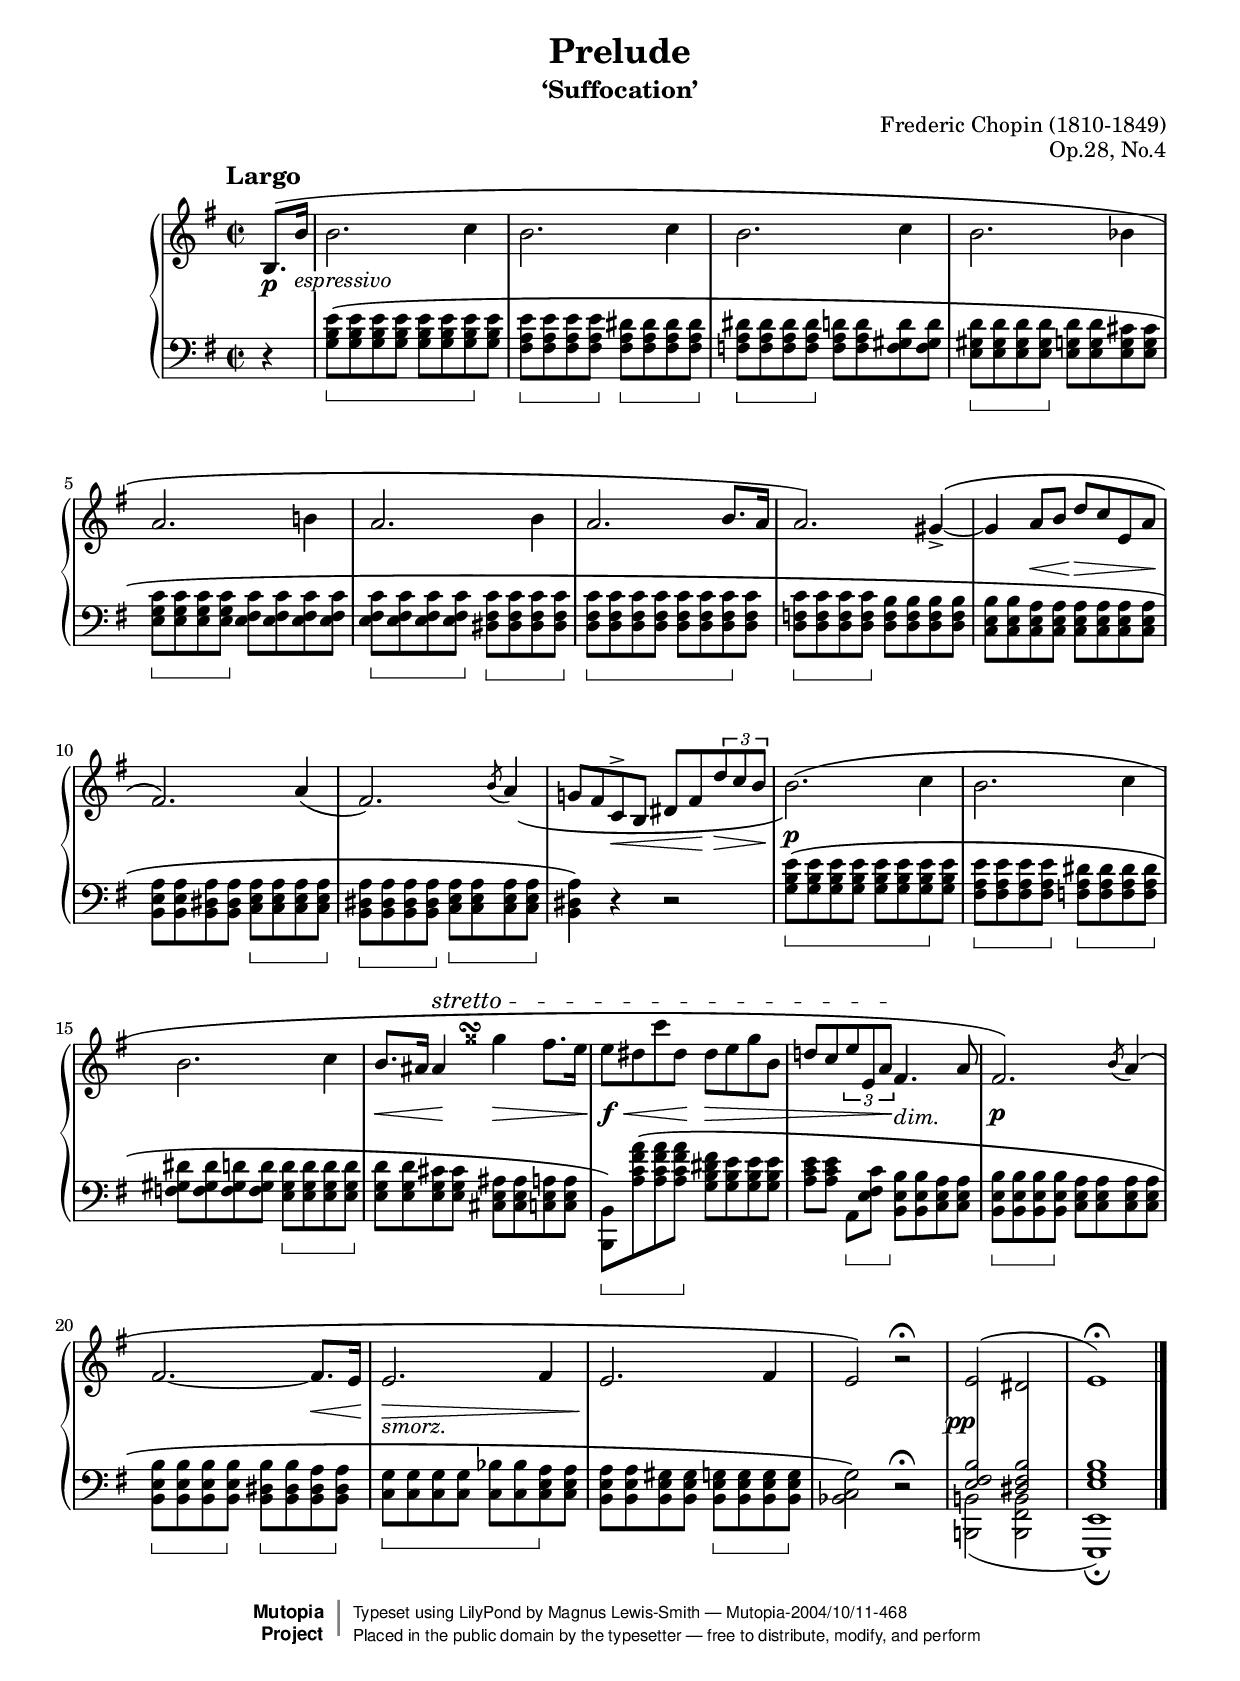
\version "2.18.2"
                             %                 "PRELUDE Op28 No4"
                             %                 by Frederic Chopin
                             %
                             %
                             
\include "english.ly"
\header {
                                % LILYPOND HEADERS
    title = "Prelude"
    subtitle = "‘Suffocation’"

    composer = "Frederic Chopin (1810-1849)"
    opus = "Op.28, No.4"
                                % MUTOPIA HEADERS
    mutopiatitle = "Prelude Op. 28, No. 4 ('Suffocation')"
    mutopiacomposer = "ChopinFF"
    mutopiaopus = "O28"
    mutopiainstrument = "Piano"
    date = "1838/39"
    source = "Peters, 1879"
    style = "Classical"
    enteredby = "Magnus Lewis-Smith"
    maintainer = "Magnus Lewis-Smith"
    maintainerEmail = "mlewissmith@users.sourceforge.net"
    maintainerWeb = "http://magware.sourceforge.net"
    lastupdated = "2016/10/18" %-------Javier Ruiz-Alma
    
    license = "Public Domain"
    
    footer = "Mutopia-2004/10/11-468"
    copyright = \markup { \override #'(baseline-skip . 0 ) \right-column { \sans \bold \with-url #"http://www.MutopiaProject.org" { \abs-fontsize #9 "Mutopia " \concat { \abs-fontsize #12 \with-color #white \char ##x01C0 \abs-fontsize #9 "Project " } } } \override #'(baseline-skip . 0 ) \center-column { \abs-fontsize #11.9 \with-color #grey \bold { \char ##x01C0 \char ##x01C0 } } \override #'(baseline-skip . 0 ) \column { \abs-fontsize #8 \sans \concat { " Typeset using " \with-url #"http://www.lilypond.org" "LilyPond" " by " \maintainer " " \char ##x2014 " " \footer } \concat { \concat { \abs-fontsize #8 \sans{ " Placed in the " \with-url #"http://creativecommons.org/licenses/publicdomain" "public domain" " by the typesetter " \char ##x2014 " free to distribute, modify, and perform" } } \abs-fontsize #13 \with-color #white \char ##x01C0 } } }
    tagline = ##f
}

\paper {
    top-margin = 8\mm
    line-width = 18.5\cm
    top-markup-spacing.basic-distance = #6
    markup-system-spacing.basic-distance = #3
    top-system-spacing.basic-distance = #8
    last-bottom-spacing.padding = #1.5
    ragged-bottom = ##f
    ragged-last-bottom = ##f
}

%#(set-default-paper-size "letter")
#(set-global-staff-size 19)

barRest =  {\skip 2 |}

paperOFF = { \set Score.skipTypesetting = ##t }
paperON = { \set Score.skipTypesetting = ##f }

hidePP = \tweak #'stencil ##f \pp
ppWhiteOut = \markup { \whiteout { \dynamic "pp" } }

posBeamA = \once \override Beam.damping = #2

shpSlurA = \shape #'( ((0 . -0.3) (8 . 0.5) (0 . 1) (0 . 0))
                      ((0 . 0) (0 . 0) (-3 . -0.7) (0 . -0.7)) ) PhrasingSlur
shpSlurB = \shape #'((0 . 2.8) (0 . 1) (0 . -0.6) (0 . 0)) PhrasingSlur
shpSlurC = \shape #'( ((0.8 . 0) (0.8 . 0) (0 . 0) (0 . 0))
                      ((0 . -0.5) (0 . -0.5) (-1 . 1) (-0.5 . 2)) ) PhrasingSlur
shpSlurD = \shape #'( ((0.3 . 0) (3 . 1) (-3 . 1) (0 . 0))
                      ((0 . 0) (0 . 0.3) (0 . 0.8) (0 . -0.7)) ) PhrasingSlur

shpSlurE = \shape #'((0 . 1) (0 . 0.6) (0 . 0.5) (0 . 0)) PhrasingSlur

posScriptA = \once \override Script.extra-offset = #'(-3 . 0)
posScriptB = \once \override TextScript.extra-offset = #'(-1.8 . -2.6)
posAccidental = \once \override Staff.AccidentalPlacement #'right-padding = #1.5

playRH =  \relative c' {
    \clef treble
    \time 2/2
    \key e \minor

                                % 0
    \phrasingSlurUp
    \partial 4 \posBeamA \shpSlurA b8.\(\p b'16_\markup{ \italic \whiteout "espressivo"} |

                                % 1 - 4
    b2. c4 |
    b2. c4 |
    b2. c4 |
    b2. bf4 |

                                % 5 - 8
    a2. b!4 |
    a2. b4 |
    a2. b8. a16 |
    a2.\)
    \shpSlurB
    gs4->\(~ |

                                % 9 - 12
    gs4 << {a8 b} \\
           {s32\< s s s s s s s\!} >> d8\> c e, a\! |           %% double voice to give hairpin a nicer length
    fs2.\) a4( |
    fs2.) \acciaccatura b8 \shpSlurC a4_\( |
    g!8 fs c\<^> b ds fs\! \tuplet 3/2 {d'\> c b\!} |

                                % 13 - 15
    \shpSlurD b2.\p\)\( c4 |
    b2. c4 |
    b2. c4 |
                                % 16 - 20
    << {  b8. as16 as4 } \\
       { s16\< s s s s s\! s s } >> \posScriptA \posAccidental gss'4\turn\> fs8. e16\! |  %% double voice to give hairpin a nicer length
    %\once\override Staff.Hairpin.extra-offset = #'(0 . 2.5)
    e8\f\< ds c' ds,\! ds\> e g b, |
    \stemUp
    d! c \tupletDown \tuplet 3/2 {e e, a\! } fs4._\markup{ \italic "dim." } a8 |
    \stemNeutral
    fs2.\p\) \acciaccatura b8 a4\( |
    fs2.~ fs8.\< e16\! |

                                % 21 - 23
    e2._\markup{\italic smorz.}\> fs4 |
    e2.\! fs4 |
    e2\) r\fermata |

                                % 24 - 25
    << { 
         \posScriptB \shpSlurE e2^\(-\hidePP_\ppWhiteOut ds | e1\)\fermata
       } \\ {
         \change Staff = "lh" \stemUp
         \crossStaff { <fs, b e,>2 <b ds, fs> } | <g b e,>1
    } >>
    \bar "|."
}


playLH =  \relative c' {
    \clef bass
    \time 2/2
    \key e \minor
                                % 0
    \partial 4 r4 |

                                % 1 - 4
    <g b e>8\sustainOn\(-\hidePP <g b e>8 <g b e>8 <g b e>8 <g b e>8 <g b e>8 <g b e>8\sustainOff <g b e>8 |
    <fs a e'>\sustainOn <fs a e'> <fs a e'> <fs a e'>\sustainOff <fs a ds>\sustainOn <fs a ds> <fs a ds> <fs a ds>\sustainOff |
    <f a ds>\sustainOn <f a ds> <f a ds> <f a ds>\sustainOff <f a d> <f a d> <f gs d'> <f gs d'> |
    <e gs d'>\sustainOn <e gs d'> <e gs d'> <e gs d'>\sustainOff <e g d'> <e g d'> <e g cs> <e g cs> |

                                % 5 - 8
    <e g c>\sustainOn <e g c> <e g c> <e g c>\sustainOff <e fs c'> <e fs c'> <e fs c'> <e fs c'> |
    <e fs c'>\sustainOn <e fs c'> <e fs c'> <e fs c'>\sustainOff <ds fs c'>\sustainOn <ds fs c'> <ds fs c'> <ds fs c'>\sustainOff |
    <d fs c'>\sustainOn <d fs c'> <d fs c'> <d fs c'> <d fs c'> <d fs c'> <d fs c'>\sustainOff <d fs c'> |
    <d f c'>\sustainOn <d f c'> <d f c'> <d f c'>\sustainOff <d f b> <d f b> <d f b> <d f b> |

                                % 9 - 12
    <c e b'> <c e b'> <c e a> <c e a> <c e a> <c e a> <c e a> <c e a> |
    <b e a> <b e a> <b ds a'> <b ds a'> <c e a>\sustainOn <c e a> <c e a> <c e a>\sustainOff |
    <b ds a'>\sustainOn <b ds a'> <b ds a'> <b ds a'>\sustainOff <c e a>\sustainOn <c e a> <c e a> <c e a>\sustainOff |
    <b ds a'>4\) r r2 |

                                % 13 - 16
    <g' b e>8\sustainOn\( <g b e>8 <g b e>8 <g b e>8 <g b e>8 <g b e>8 <g b e>8\sustainOff <g b e>8 |
    <fs a e'>\sustainOn <fs a e'> <fs a e'> <fs a e'>\sustainOff <f a ds>\sustainOn <f a ds> <f a ds> <f a ds>\sustainOff |
    <f gs ds'> <f gs ds'> <f gs d'> <f gs d'> <e gs d'>\sustainOn <e gs d'> <e gs d'> <e gs d'>\sustainOff |
    <e g d'> <e g d'> <e g cs> <e g cs> <cs e as> <cs e as> <c e a> <c e a> |

                                % 17 - 20
    <b, b'>\)\sustainOn <a'' c fs a>\( <a c fs a> <a c fs a>\sustainOff <g b ds fs> <g b e> <g b e> <g b e> |
    \override Staff.PianoPedalBracket.shorten-pair = #'(0 . -2.0)
    <a c e>[ <a c e>] a,\sustainOn <e' fs c'>\sustainOff <b e b'> <b e b'> <c e a> <c e a> |
    \revert Staff.PianoPedalBracket.shorten-pair
    <b e b'>\sustainOn <b e b'> <b e b'> <b e b'>\sustainOff <c e a> <c e a> <c e a> <c e a> |
    <b e b'>\sustainOn <b e b'> <b e b'> <b e b'>\sustainOff <b ds b'>\sustainOn <b ds b'> <b ds a'> <b ds a'>\sustainOff |

                                % 21 - 23
    <c g'>\sustainOn <c g'> <c g'> <c g'> <c bf'> <c bf'> <c e a>\sustainOff <c e a> |
    <b e a> <b e a> <b e gs> <b e gs> <b e g>\sustainOn <b e g> <b e g> <b e g>\sustainOff |
    <bf c g'>2\) r\fermata |

                                % 24 - 25
        \relative b,, { \stemDown <b! b'!>2_( <b b'fs> | <e, e'>1)_\fermata | }
        
}

superMarks =  {
    \partial 4 s4^\markup{ \center-align \bold\large \raise #1 "Largo" }  |
    \repeat unfold 15 { s1 }
    \set decrescendoText = \markup { \italic "stretto" }
    \set decrescendoSpanner = #'text
    s4 s8^\> s s2 |
    s4 s s s  |
    s s s\! s |
}


scoreAll =  {
    \new PianoStaff {
        \set PianoStaff.midiInstrument = "acoustic grand"
        <<
            \context Staff = "rh" {
%                \accidentalStyle modern
                \override Staff.TextScript.staff-padding = #2
                \override Staff.DynamicLineSpanner.staff-padding = #3  % (forced-distance - 6) / 2
                \override Staff.Hairpin.minimum-length = #3
                <<
                    \playRH
                    \superMarks
                >>
            }
            \context Staff = "lh" {
%                \accidentalStyle modern
                \set Staff.pedalSustainStyle = #'bracket
                \override Staff.PianoPedalBracket.shorten-pair = #'(0 . -1.0)
                \playLH
            }
        >>
    }
}

\score
{
    
    {
        \scoreAll
    }
    \layout {
      \context {
        \PianoStaff
        \consists #Span_stem_engraver
  }
    }
    \midi {
        \tempo 4 = 56
        %% Remove the dynamics from the midi output
        \context {
            \Voice
            \remove "Dynamic_performer"
        }
    }
}

